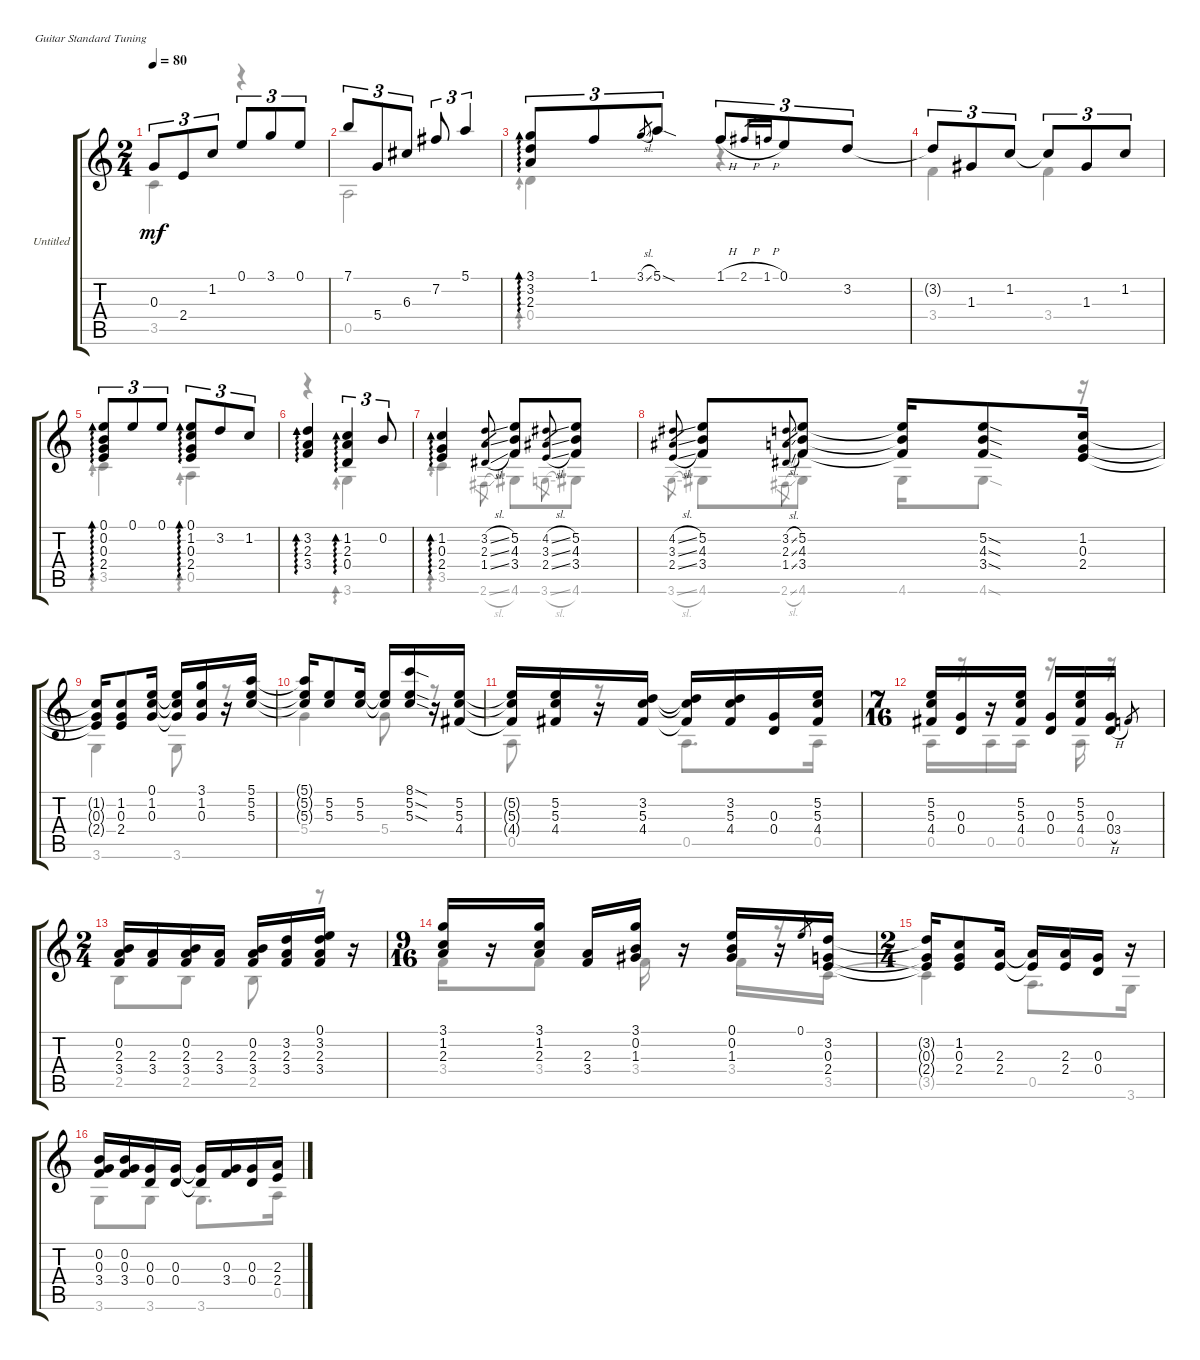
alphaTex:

\bracketExtendMode groupsimilarinstruments
\firstSystemTrackNameOrientation horizontal
\otherSystemsTrackNameOrientation horizontal
\track ("Untitled" "Untitled") {instrument acousticguitarnylon}
\staff {score tabs}
\tuning (E4 B3 G3 D3 A2 E2)
\voice
\ts (2 4)
\tempo 80
\clef g2
\ks aminor
0.3{t}.8{tu (3 2) dy mf} 2.4.8{tu (3 2)} 1.2.8{tu (3 2)} 0.1.8{tu (3 2)} 3.1.8{tu (3 2)} 0.1.8{tu (3 2)} |
7.1.8{tu (3 2)} 5.4.8{tu (3 2)} 6.3.8{tu (3 2)} 7.2.8{tu (3 2)} 5.1.4{tu (3 2)} |
(3.1 3.2 2.3).8{tu (3 2) ad 0} 1.1.8{tu (3 2)} 3.1{sl}.8{gr} 5.1{sod}.8{tu (3 2)} 1.1{h}.8{tu (3 2)} 2.1{h}.16{gr} 1.1{h}.16{gr} 0.1.8{tu (3 2)} 3.2.8{tu (3 2)} |
3.2{t}.8{tu (3 2)} 1.3.8{tu (3 2)} 1.2.8{tu (3 2)} 1.2{t}.8{tu (3 2)} 1.3.8{tu (3 2)} 1.2.8{tu (3 2)} |
(0.1 0.2 0.3 2.4).8{tu (3 2) ad 0} 0.1.8{tu (3 2)} 0.1.8{tu (3 2)} (0.1 1.2 0.3 2.4).8{tu (3 2) ad 0} 3.2.8{tu (3 2)} 1.2.8{tu (3 2)} |
(3.2 2.3 3.4).4{ad 0} (1.2 2.3 0.4).4{tu (3 2) ad 0} 0.2.8{tu (3 2)} |
(1.2 0.3 2.4).4{ad 0} (3.2{sl} 2.3{sl} 1.4{sl}).8{gr} (5.2 4.3 3.4).8 (4.2{sl} 3.3{sl} 2.4{sl}).8{gr} (5.2 4.3 3.4).8 |
(4.2{sl} 3.3{sl} 2.4{sl}).8{gr} (5.2 4.3 3.4).8 (3.2{sl} 2.3{sl} 1.4{sl}).8{gr} (5.2 4.3 3.4).8 (5.2{t} 4.3{t} 3.4{t}).16 (5.2{sod} 4.3{sod} 3.4{sod}).8 (1.2 0.3 2.4).16 |
(1.2{t} 0.3{t} 2.4{t}).16 (1.2 0.3 2.4).8 (0.1 1.2 0.3).16 (0.1{t} 1.2{t} 0.3{t}).16 (3.1 1.2 0.3).16 r.16 (5.1 5.2 5.3).16 |
(5.1{t} 5.2{t} 5.3{t}).16 (5.2 5.3).8 (5.2 5.3).16 (5.2{t} 5.3{t}).16 (8.1{sod} 5.2{sod} 5.3{sod}).16 r.16 (5.2 5.3 4.4).16 |
(5.2{t} 5.3{t} 4.4{t}).16 (5.2 5.3 4.4).16 r.16 (3.2 5.3 4.4).16 (3.2{t} 5.3{t} 4.4{t}).16 (3.2 5.3 4.4).16 (0.3 0.4).16 (5.2 5.3 4.4).16 |
\ts (7 16)
(5.2 5.3 4.4).16 (0.3 0.4).16 r.16 (5.2 5.3 4.4).16 (0.3 0.4).16 (5.2 5.3 4.4).16 (0.3 0.4{h}).16 3.4.8{gr} |
\ts (2 4)
(0.2 2.3 3.4).16 (2.3 3.4).16 (0.2 2.3 3.4).16 (2.3 3.4).16 (0.2 2.3 3.4).16 (3.2 2.3 3.4).16 (0.1 3.2 2.3 3.4).16 r.16 |
\ts (9 16)
(3.1 1.2 2.3).16 r.16 (3.1 1.2 2.3).16 (2.3 3.4).16 (3.1 0.2 1.3).16 r.16 (0.1 0.2 1.3).16 r.16 0.1.8{gr} (3.2 0.3 2.4).16 |
\ts (2 4)
(3.2{t} 0.3{t} 2.4{t}).16 (1.2 0.3 2.4).8 (2.3 2.4).16 (2.3{t} 2.4{t}).16 (2.3 2.4).16 (0.3 0.4).16 r.16 |
(0.2 0.3 3.4).16 (0.2 0.3 3.4).16 (0.3 0.4).16 (0.3 0.4).16 (0.3{t} 0.4{t}).16 (0.3 3.4).16 (0.3 0.4).16 (2.3 2.4).16
\voice
\clef g2
\ottava regular
\simile none
\ks aminor
3.5.4{dy mf} r.4 |
0.5.2 |
0.4.4{ad 0} r.4 |
3.4.4 3.4.4 |
3.5.4{ad 0} 0.5.4{ad 0} |
r.4{ad 0} 3.6.4{ad 0} |
3.5.4{ad 0} 2.6{sl}.8{gr} 4.6.8 3.6{sl}.8{gr} 4.6.8 |
3.6{sl}.8{gr} 4.6.8 2.6{sl}.8{gr} 4.6.8 4.6.16 4.6{sod}.8 r.16 |
3.6.4 3.6.8 r.8 |
5.4.4 5.4.8 r.8 |
0.5.8 r.8 0.5.8{d} 0.5.16 |
0.5.16 r.16 0.5.16 0.5.16 r.16 0.5.16 r.16 |
2.5.8 2.5.8 2.5.8 r.8 |
3.4.16 r.16 3.4.8 3.4.16 r.16 3.4.16 r.16 3.5.16 |
3.5{t}.4 0.5.8{d} 3.6.16 |
3.6.8 3.6.8 3.6.8{d} 0.5.16
